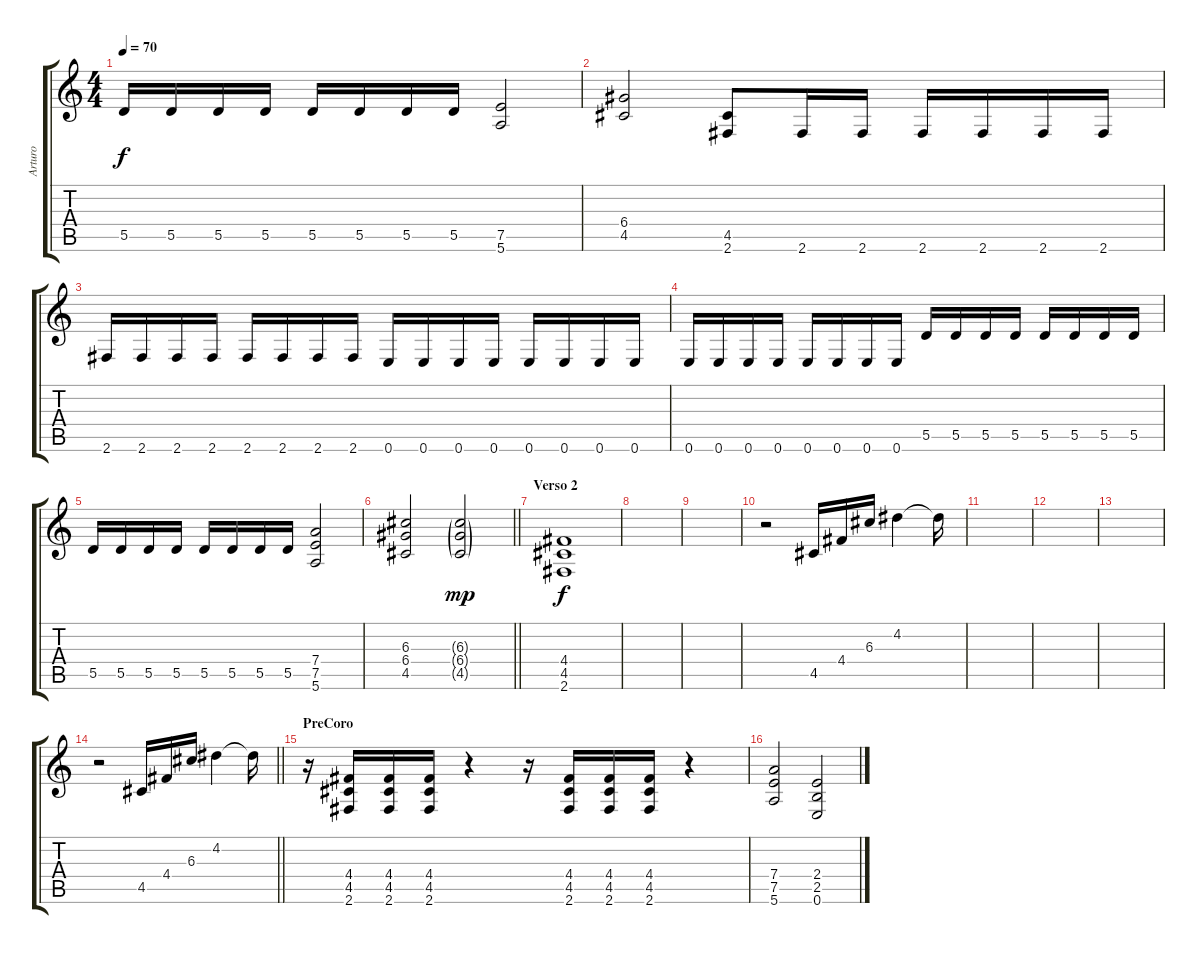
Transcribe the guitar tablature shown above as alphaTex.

\track ("Arturo" "Arturo") {instrument distortionguitar}
\staff {score tabs}
\tuning (E4 B3 G3 D3 A2 E2) {hide}
\ts (4 4)
\tempo 70
\clef g2
\ks c
5.5.16{dy f} 5.5.16 5.5.16 5.5.16 5.5.16 5.5.16 5.5.16 5.5.16 (7.5 5.6).2 |
(6.4 4.5).2 (4.5 2.6).8 2.6.16 2.6.16 2.6.16 2.6.16 2.6.16 2.6.16 |
2.6.16 2.6.16 2.6.16 2.6.16 2.6.16 2.6.16 2.6.16 2.6.16 0.6.16 0.6.16 0.6.16 0.6.16 0.6.16 0.6.16 0.6.16 0.6.16 |
0.6.16 0.6.16 0.6.16 0.6.16 0.6.16 0.6.16 0.6.16 0.6.16 5.5.16 5.5.16 5.5.16 5.5.16 5.5.16 5.5.16 5.5.16 5.5.16 |
5.5.16 5.5.16 5.5.16 5.5.16 5.5.16 5.5.16 5.5.16 5.5.16 (7.4 7.5 5.6).2 |
\barLineRight lightlight
(6.3 6.4 4.5).2 (6.3{g} 6.4{g} 4.5{g}).2{dy mp} |
\section ("" "Verso 2")
(4.4 4.5 2.6).1{dy f} |
|
|
r.2 4.5.16{instrument electricguitarclean} 4.4.16 6.3.16 4.2.4 4.2{t}.16 |
|
|
|
\barLineRight lightlight
r.2 4.5.16 4.4.16 6.3.16 4.2.4 4.2{t}.16 |
\section ("" "PreCoro")
r.16 (4.4 4.5 2.6).16{instrument distortionguitar} (4.4 4.5 2.6).16 (4.4 4.5 2.6).16 r.4 r.16 (4.4 4.5 2.6).16 (4.4 4.5 2.6).16 (4.4 4.5 2.6).16 r.4 |
(7.4 7.5 5.6).2 (2.4 2.5 0.6).2
